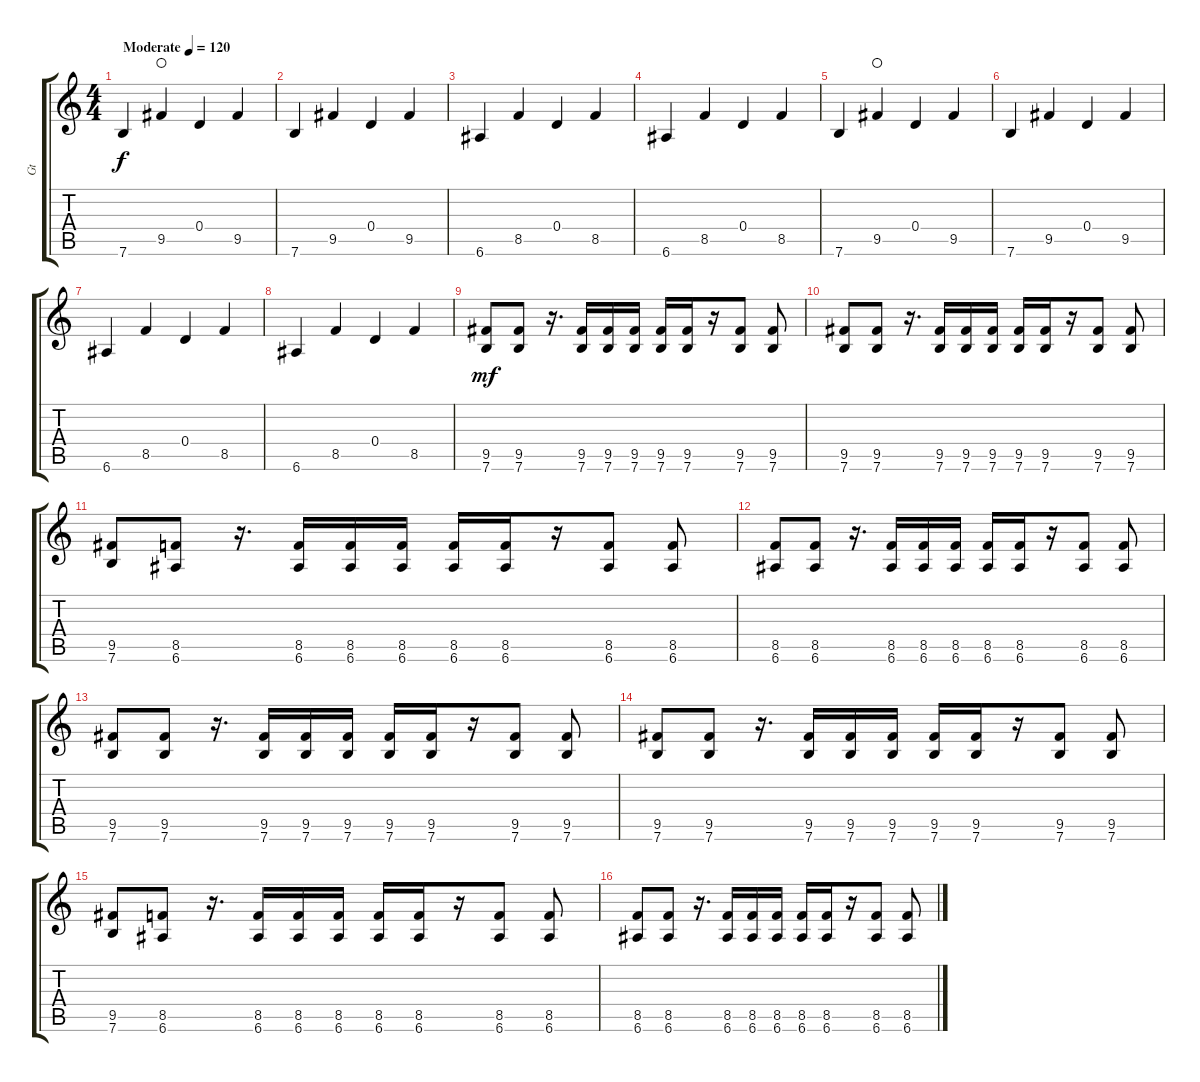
\track ("Gt" "Gt") {instrument overdrivenguitar}
\staff {score tabs}
\tuning (E4 B3 G3 D3 A2 E2) {hide}
\ts (4 4)
\tempo (120 "Moderate")
\clef g2
\ks c
7.6.4{dy f instrument overdrivenguitar} 9.5.4{waho} 0.4.4 9.5.4 |
7.6.4 9.5.4 0.4.4 9.5.4 |
6.6.4 8.5.4 0.4.4 8.5.4 |
6.6.4 8.5.4 0.4.4 8.5.4 |
7.6.4 9.5.4{waho} 0.4.4 9.5.4 |
7.6.4 9.5.4 0.4.4 9.5.4 |
6.6.4 8.5.4 0.4.4 8.5.4 |
6.6.4 8.5.4 0.4.4 8.5.4 |
(9.5 7.6).8{dy mf} (9.5 7.6).8 r.16{d} (9.5 7.6).16 (9.5 7.6).16 (9.5 7.6).16 (9.5 7.6).16 (9.5 7.6).16 r.16 (9.5 7.6).8 (9.5 7.6).8 |
(9.5 7.6).8 (9.5 7.6).8 r.16{d} (9.5 7.6).16 (9.5 7.6).16 (9.5 7.6).16 (9.5 7.6).16 (9.5 7.6).16 r.16 (9.5 7.6).8 (9.5 7.6).8 |
(9.5 7.6).8 (8.5 6.6).8 r.16{d} (8.5 6.6).16 (8.5 6.6).16 (8.5 6.6).16 (8.5 6.6).16 (8.5 6.6).16 r.16 (8.5 6.6).8 (8.5 6.6).8 |
(8.5 6.6).8 (8.5 6.6).8 r.16{d} (8.5 6.6).16 (8.5 6.6).16 (8.5 6.6).16 (8.5 6.6).16 (8.5 6.6).16 r.16 (8.5 6.6).8 (8.5 6.6).8 |
(9.5 7.6).8 (9.5 7.6).8 r.16{d} (9.5 7.6).16 (9.5 7.6).16 (9.5 7.6).16 (9.5 7.6).16 (9.5 7.6).16 r.16 (9.5 7.6).8 (9.5 7.6).8 |
(9.5 7.6).8 (9.5 7.6).8 r.16{d} (9.5 7.6).16 (9.5 7.6).16 (9.5 7.6).16 (9.5 7.6).16 (9.5 7.6).16 r.16 (9.5 7.6).8 (9.5 7.6).8 |
(9.5 7.6).8 (8.5 6.6).8 r.16{d} (8.5 6.6).16 (8.5 6.6).16 (8.5 6.6).16 (8.5 6.6).16 (8.5 6.6).16 r.16 (8.5 6.6).8 (8.5 6.6).8 |
(8.5 6.6).8 (8.5 6.6).8 r.16{d} (8.5 6.6).16 (8.5 6.6).16 (8.5 6.6).16 (8.5 6.6).16 (8.5 6.6).16 r.16 (8.5 6.6).8 (8.5 6.6).8
